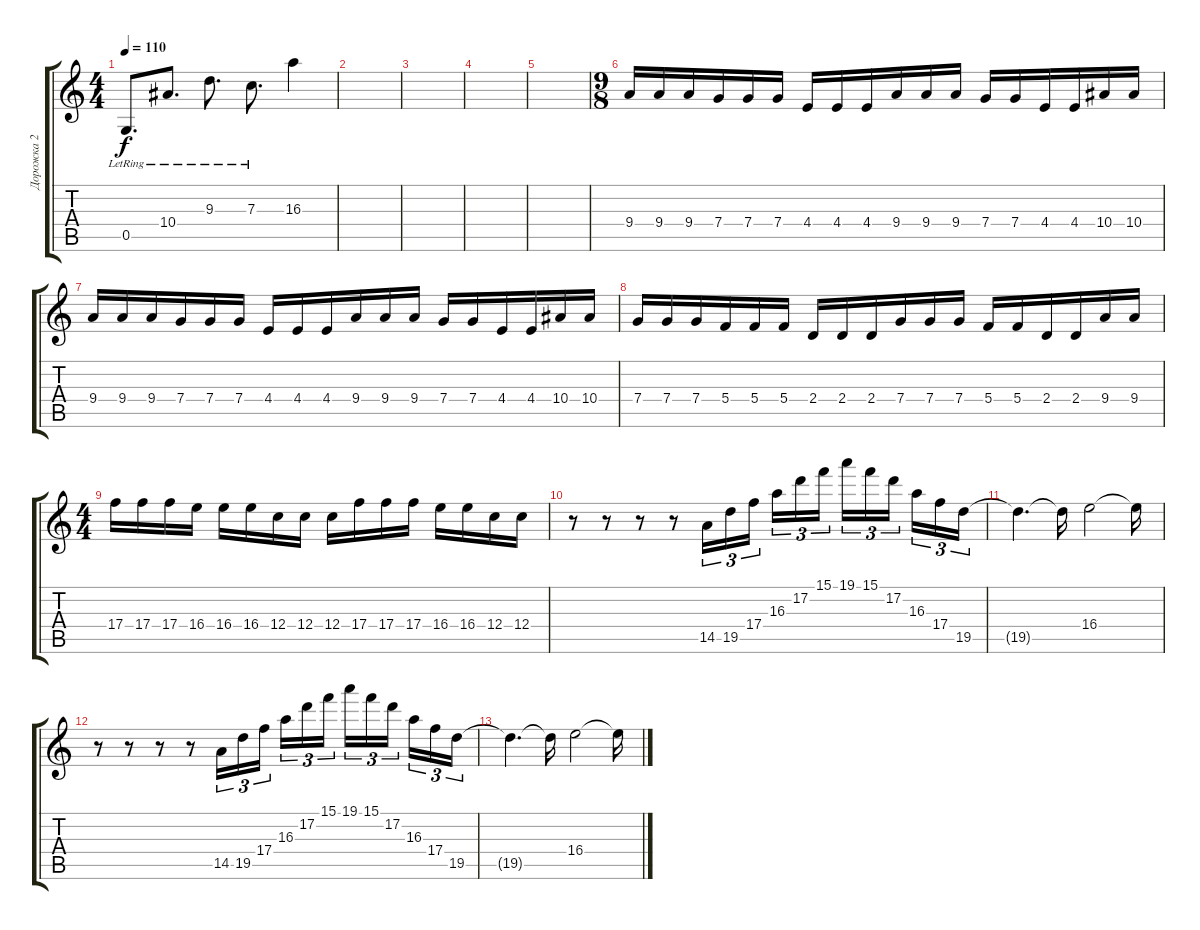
\track ("Дорожка 2" "Дорожка 2") {instrument distortionguitar}
\staff {score tabs}
\tuning (D4 A3 F3 C3 G2 D2) {hide}
\ts (4 4)
\tempo 110
\clef g2
\ks c
0.5{lr}.8{d dy f} 10.4{lr}.8{d} 9.3{lr}.8{d} 7.3{lr}.8{d} 16.3.4 |
|
|
|
|
\ts (9 8)
9.4.16 9.4.16 9.4.16 7.4.16 7.4.16 7.4.16 4.4.16 4.4.16 4.4.16 9.4.16 9.4.16 9.4.16 7.4.16 7.4.16 4.4.16 4.4.16 10.4.16 10.4.16 |
9.4.16 9.4.16 9.4.16 7.4.16 7.4.16 7.4.16 4.4.16 4.4.16 4.4.16 9.4.16 9.4.16 9.4.16 7.4.16 7.4.16 4.4.16 4.4.16 10.4.16 10.4.16 |
7.4.16 7.4.16 7.4.16 5.4.16 5.4.16 5.4.16 2.4.16 2.4.16 2.4.16 7.4.16 7.4.16 7.4.16 5.4.16 5.4.16 2.4.16 2.4.16 9.4.16 9.4.16 |
\ts (4 4)
17.4.16 17.4.16 17.4.16 16.4.16 16.4.16 16.4.16 12.4.16 12.4.16 12.4.16 17.4.16 17.4.16 17.4.16 16.4.16 16.4.16 12.4.16 12.4.16 |
r.8 r.8 r.8 r.8 14.5.16{tu (3 2)} 19.5.16{tu (3 2)} 17.4.16{tu (3 2) beam splitsecondary} 16.3.16{tu (3 2)} 17.2.16{tu (3 2)} 15.1.16{tu (3 2)} 19.1.16{tu (3 2)} 15.1.16{tu (3 2)} 17.2.16{tu (3 2) beam splitsecondary} 16.3.16{tu (3 2)} 17.4.16{tu (3 2)} 19.5.16{tu (3 2)} |
19.5{t}.4{d} 19.5{t}.16 16.4.2 16.4{t}.16 |
r.8 r.8 r.8 r.8 14.5.16{tu (3 2)} 19.5.16{tu (3 2)} 17.4.16{tu (3 2) beam splitsecondary} 16.3.16{tu (3 2)} 17.2.16{tu (3 2)} 15.1.16{tu (3 2)} 19.1.16{tu (3 2)} 15.1.16{tu (3 2)} 17.2.16{tu (3 2) beam splitsecondary} 16.3.16{tu (3 2)} 17.4.16{tu (3 2)} 19.5.16{tu (3 2)} |
19.5{t}.4{d} 19.5{t}.16 16.4.2 16.4{t}.16
